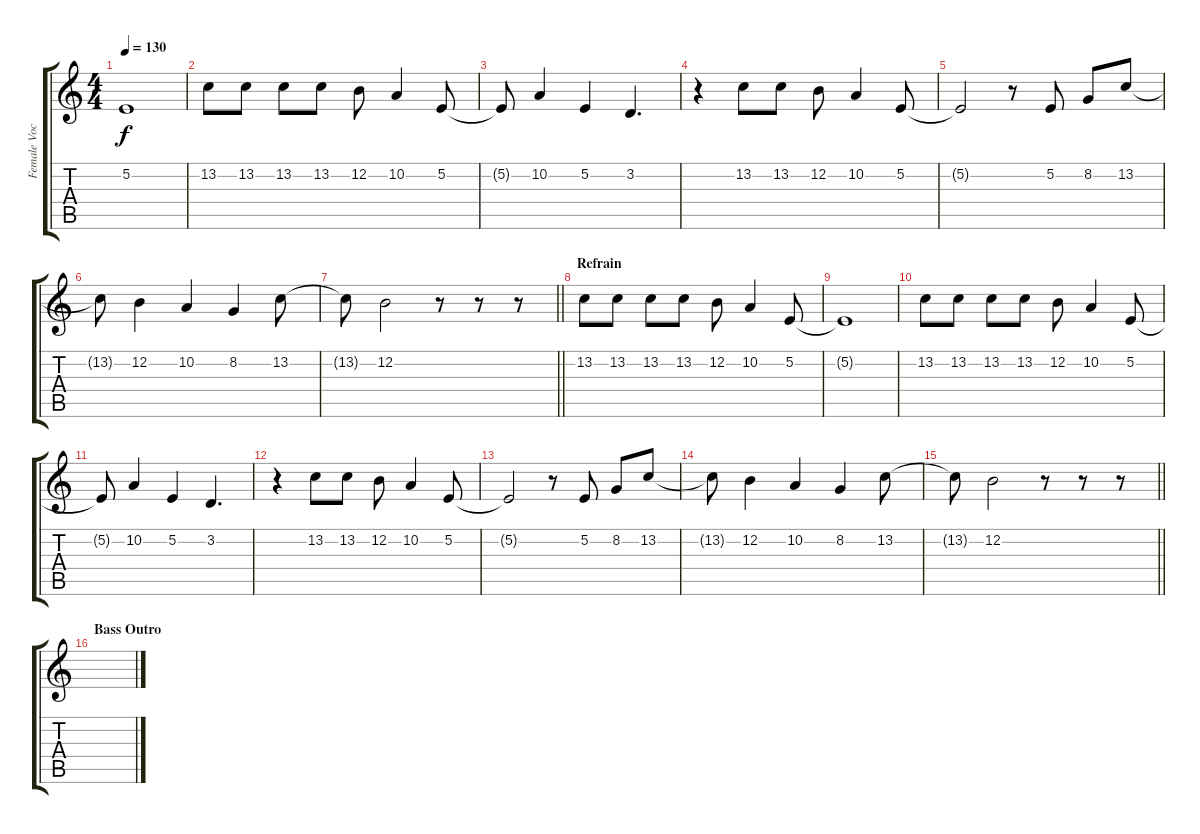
\track ("Female Vocals" "Female Voc") {instrument flute}
\staff {score tabs}
\tuning (E4 B3 G3 D3 A2 E2) {hide}
\ts (4 4)
\tempo 130
\clef g2
\ks c
5.2{t}.1{dy f} |
13.2.8 13.2.8 13.2.8 13.2.8 12.2.8 10.2.4 5.2.8 |
5.2{t}.8 10.2.4 5.2.4 3.2.4{d} |
r.4 13.2.8 13.2.8 12.2.8 10.2.4 5.2.8 |
5.2{t}.2 r.8 5.2.8 8.2.8 13.2.8 |
13.2{t}.8 12.2.4 10.2.4 8.2.4 13.2.8 |
\barLineRight lightlight
13.2{t}.8 12.2.2 r.8 r.8 r.8 |
\section ("" "Refrain")
13.2.8 13.2.8 13.2.8 13.2.8 12.2.8 10.2.4 5.2.8 |
5.2{t}.1 |
13.2.8 13.2.8 13.2.8 13.2.8 12.2.8 10.2.4 5.2.8 |
5.2{t}.8 10.2.4 5.2.4 3.2.4{d} |
r.4 13.2.8 13.2.8 12.2.8 10.2.4 5.2.8 |
5.2{t}.2 r.8 5.2.8 8.2.8 13.2.8 |
13.2{t}.8 12.2.4 10.2.4 8.2.4 13.2.8 |
\barLineRight lightlight
13.2{t}.8 12.2.2 r.8 r.8 r.8 |
\section ("" "Bass Outro")
